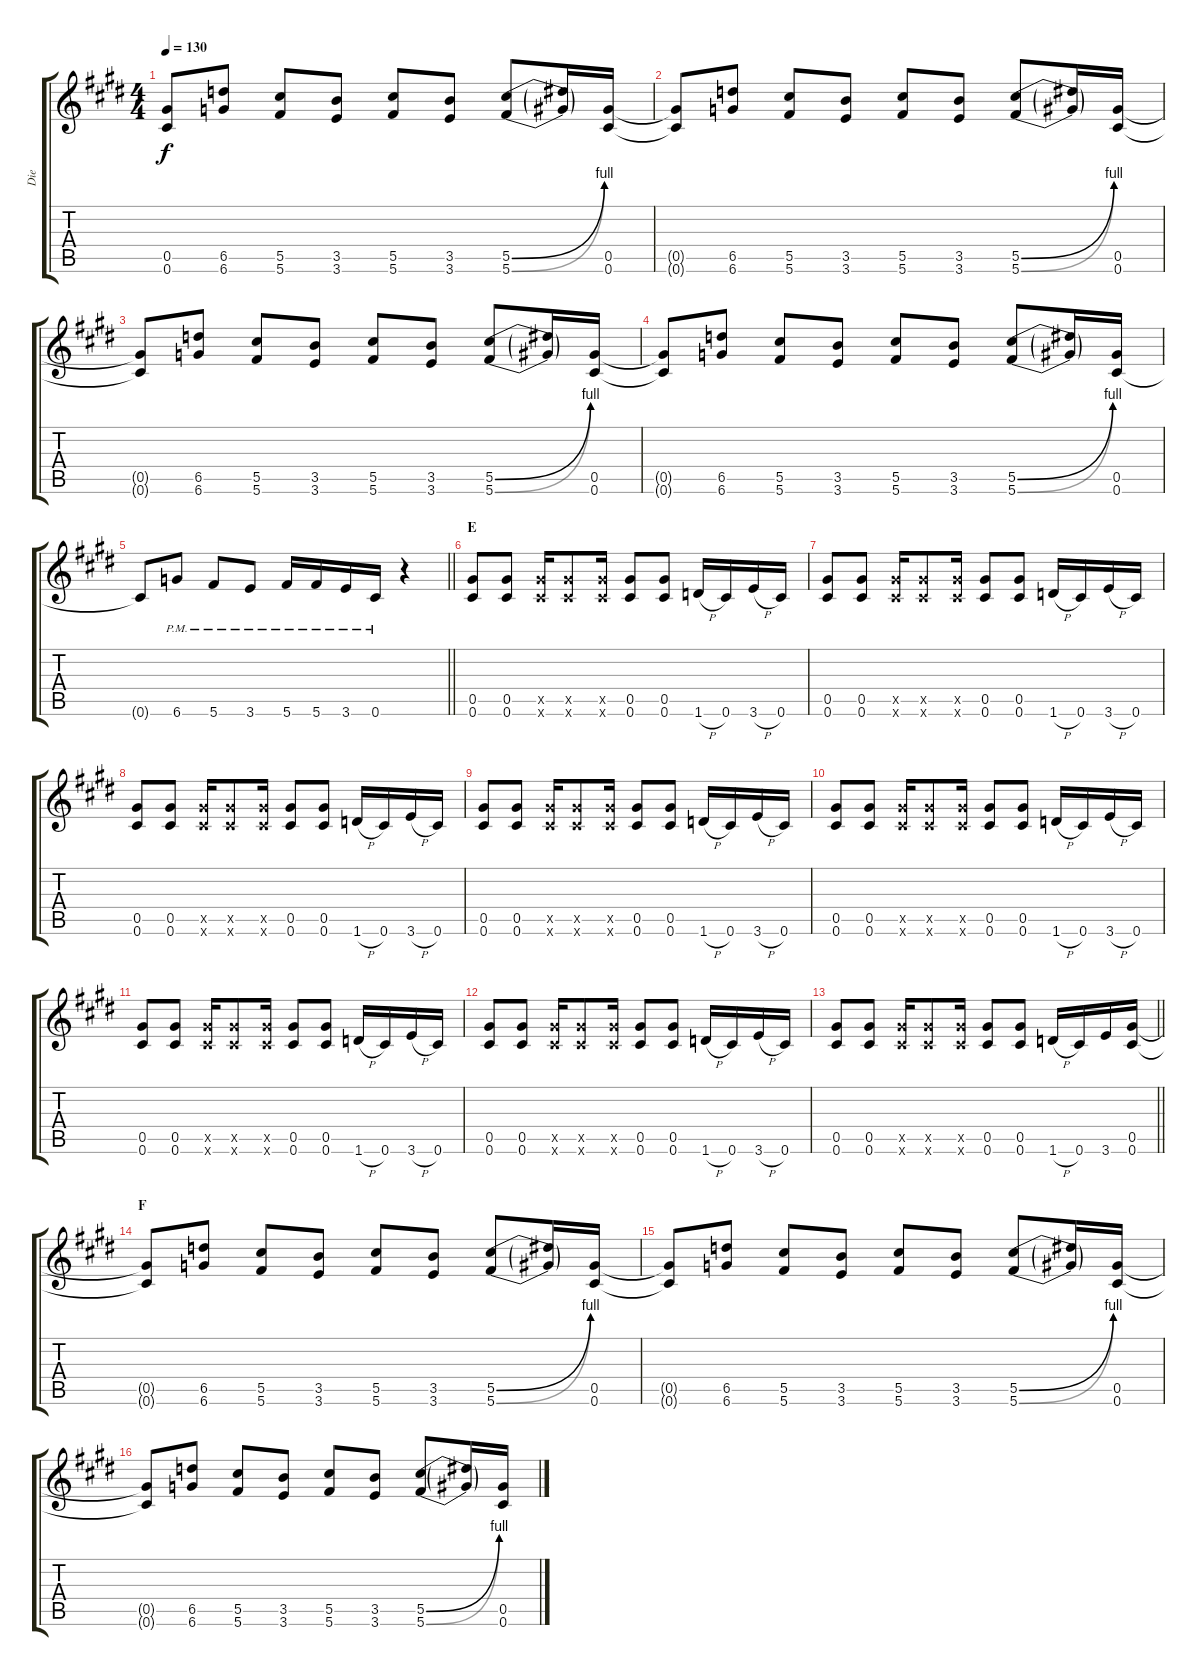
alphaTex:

\track ("Die" "Die") {instrument distortionguitar}
\staff {score tabs}
\tuning (Eb4 Bb3 Gb3 Db3 Ab2 Db2) {hide}
\ts (4 4)
\tempo 130
\clef g2
\ks c#minor
(0.5{t} 0.6{t}).8{ot 8vb dy f} (6.5 6.6).8{ot 8vb} (5.5 5.6).8{ot 8vb} (3.5 3.6).8{ot 8vb} (5.5 5.6).8{ot 8vb} (3.5 3.6).8{ot 8vb} (5.5{be (bend 0 0 60 4)} 5.6{be (bend 0 0 60 4)}).8{ot 8vb} (5.5{t} 5.6{t}).16{ot 8vb} (0.5 0.6).16{ot 8vb} |
(0.5{t} 0.6{t}).8{ot 8vb} (6.5 6.6).8{ot 8vb} (5.5 5.6).8{ot 8vb} (3.5 3.6).8{ot 8vb} (5.5 5.6).8{ot 8vb} (3.5 3.6).8{ot 8vb} (5.5{be (bend 0 0 60 4)} 5.6{be (bend 0 0 60 4)}).8{ot 8vb} (5.5{t} 5.6{t}).16{ot 8vb} (0.5 0.6).16{ot 8vb} |
(0.5{t} 0.6{t}).8{ot 8vb} (6.5 6.6).8{ot 8vb} (5.5 5.6).8{ot 8vb} (3.5 3.6).8{ot 8vb} (5.5 5.6).8{ot 8vb} (3.5 3.6).8{ot 8vb} (5.5{be (bend 0 0 60 4)} 5.6{be (bend 0 0 60 4)}).8{ot 8vb} (5.5{t} 5.6{t}).16{ot 8vb} (0.5 0.6).16{ot 8vb} |
(0.5{t} 0.6{t}).8{ot 8vb} (6.5 6.6).8{ot 8vb} (5.5 5.6).8{ot 8vb} (3.5 3.6).8{ot 8vb} (5.5 5.6).8{ot 8vb} (3.5 3.6).8{ot 8vb} (5.5{be (bend 0 0 60 4)} 5.6{be (bend 0 0 60 4)}).8{ot 8vb} (5.5{t} 5.6{t}).16{ot 8vb} (0.5 0.6).16{ot 8vb} |
\barLineRight lightlight
0.6{t}.8{ot 8vb} 6.6{pm}.8{ot 8vb} 5.6{pm}.8{ot 8vb} 3.6{pm}.8{ot 8vb} 5.6{pm}.16{ot 8vb} 5.6{pm}.16{ot 8vb} 3.6{pm}.16{ot 8vb} 0.6{pm}.16{ot 8vb} r.4{ot 8vb} |
\section ("" "E")
(0.5 0.6).8{ot 8vb} (0.5 0.6).8{ot 8vb} (0.5{x} 0.6{x}).16{ot 8vb} (0.5{x} 0.6{x}).8{ot 8vb} (0.5{x} 0.6{x}).16{ot 8vb} (0.5 0.6).8{ot 8vb} (0.5 0.6).8{ot 8vb} 1.6{h}.16{ot 8vb} 0.6.16{ot 8vb} 3.6{h}.16{ot 8vb} 0.6.16{ot 8vb} |
(0.5 0.6).8{ot 8vb} (0.5 0.6).8{ot 8vb} (0.5{x} 0.6{x}).16{ot 8vb} (0.5{x} 0.6{x}).8{ot 8vb} (0.5{x} 0.6{x}).16{ot 8vb} (0.5 0.6).8{ot 8vb} (0.5 0.6).8{ot 8vb} 1.6{h}.16{ot 8vb} 0.6.16{ot 8vb} 3.6{h}.16{ot 8vb} 0.6.16{ot 8vb} |
(0.5 0.6).8{ot 8vb} (0.5 0.6).8{ot 8vb} (0.5{x} 0.6{x}).16{ot 8vb} (0.5{x} 0.6{x}).8{ot 8vb} (0.5{x} 0.6{x}).16{ot 8vb} (0.5 0.6).8{ot 8vb} (0.5 0.6).8{ot 8vb} 1.6{h}.16{ot 8vb} 0.6.16{ot 8vb} 3.6{h}.16{ot 8vb} 0.6.16{ot 8vb} |
(0.5 0.6).8{ot 8vb} (0.5 0.6).8{ot 8vb} (0.5{x} 0.6{x}).16{ot 8vb} (0.5{x} 0.6{x}).8{ot 8vb} (0.5{x} 0.6{x}).16{ot 8vb} (0.5 0.6).8{ot 8vb} (0.5 0.6).8{ot 8vb} 1.6{h}.16{ot 8vb} 0.6.16{ot 8vb} 3.6{h}.16{ot 8vb} 0.6.16{ot 8vb} |
(0.5 0.6).8{ot 8vb} (0.5 0.6).8{ot 8vb} (0.5{x} 0.6{x}).16{ot 8vb} (0.5{x} 0.6{x}).8{ot 8vb} (0.5{x} 0.6{x}).16{ot 8vb} (0.5 0.6).8{ot 8vb} (0.5 0.6).8{ot 8vb} 1.6{h}.16{ot 8vb} 0.6.16{ot 8vb} 3.6{h}.16{ot 8vb} 0.6.16{ot 8vb} |
(0.5 0.6).8{ot 8vb} (0.5 0.6).8{ot 8vb} (0.5{x} 0.6{x}).16{ot 8vb} (0.5{x} 0.6{x}).8{ot 8vb} (0.5{x} 0.6{x}).16{ot 8vb} (0.5 0.6).8{ot 8vb} (0.5 0.6).8{ot 8vb} 1.6{h}.16{ot 8vb} 0.6.16{ot 8vb} 3.6{h}.16{ot 8vb} 0.6.16{ot 8vb} |
(0.5 0.6).8{ot 8vb} (0.5 0.6).8{ot 8vb} (0.5{x} 0.6{x}).16{ot 8vb} (0.5{x} 0.6{x}).8{ot 8vb} (0.5{x} 0.6{x}).16{ot 8vb} (0.5 0.6).8{ot 8vb} (0.5 0.6).8{ot 8vb} 1.6{h}.16{ot 8vb} 0.6.16{ot 8vb} 3.6{h}.16{ot 8vb} 0.6.16{ot 8vb} |
\barLineRight lightlight
(0.5 0.6).8{ot 8vb} (0.5 0.6).8{ot 8vb} (0.5{x} 0.6{x}).16{ot 8vb} (0.5{x} 0.6{x}).8{ot 8vb} (0.5{x} 0.6{x}).16{ot 8vb} (0.5 0.6).8{ot 8vb} (0.5 0.6).8{ot 8vb} 1.6{h}.16{ot 8vb} 0.6.16{ot 8vb} 3.6.16{ot 8vb} (0.5 0.6).16{ot 8vb} |
\section ("" "F")
(0.5{t} 0.6{t}).8{ot 8vb} (6.5 6.6).8{ot 8vb} (5.5 5.6).8{ot 8vb} (3.5 3.6).8{ot 8vb} (5.5 5.6).8{ot 8vb} (3.5 3.6).8{ot 8vb} (5.5{be (bend 0 0 60 4)} 5.6{be (bend 0 0 60 4)}).8{ot 8vb} (5.5{t} 5.6{t}).16{ot 8vb} (0.5 0.6).16{ot 8vb} |
(0.5{t} 0.6{t}).8{ot 8vb} (6.5 6.6).8{ot 8vb} (5.5 5.6).8{ot 8vb} (3.5 3.6).8{ot 8vb} (5.5 5.6).8{ot 8vb} (3.5 3.6).8{ot 8vb} (5.5{be (bend 0 0 60 4)} 5.6{be (bend 0 0 60 4)}).8{ot 8vb} (5.5{t} 5.6{t}).16{ot 8vb} (0.5 0.6).16{ot 8vb} |
(0.5{t} 0.6{t}).8{ot 8vb} (6.5 6.6).8{ot 8vb} (5.5 5.6).8{ot 8vb} (3.5 3.6).8{ot 8vb} (5.5 5.6).8{ot 8vb} (3.5 3.6).8{ot 8vb} (5.5{be (bend 0 0 60 4)} 5.6{be (bend 0 0 60 4)}).8{ot 8vb} (5.5{t} 5.6{t}).16{ot 8vb} (0.5 0.6).16{ot 8vb}
